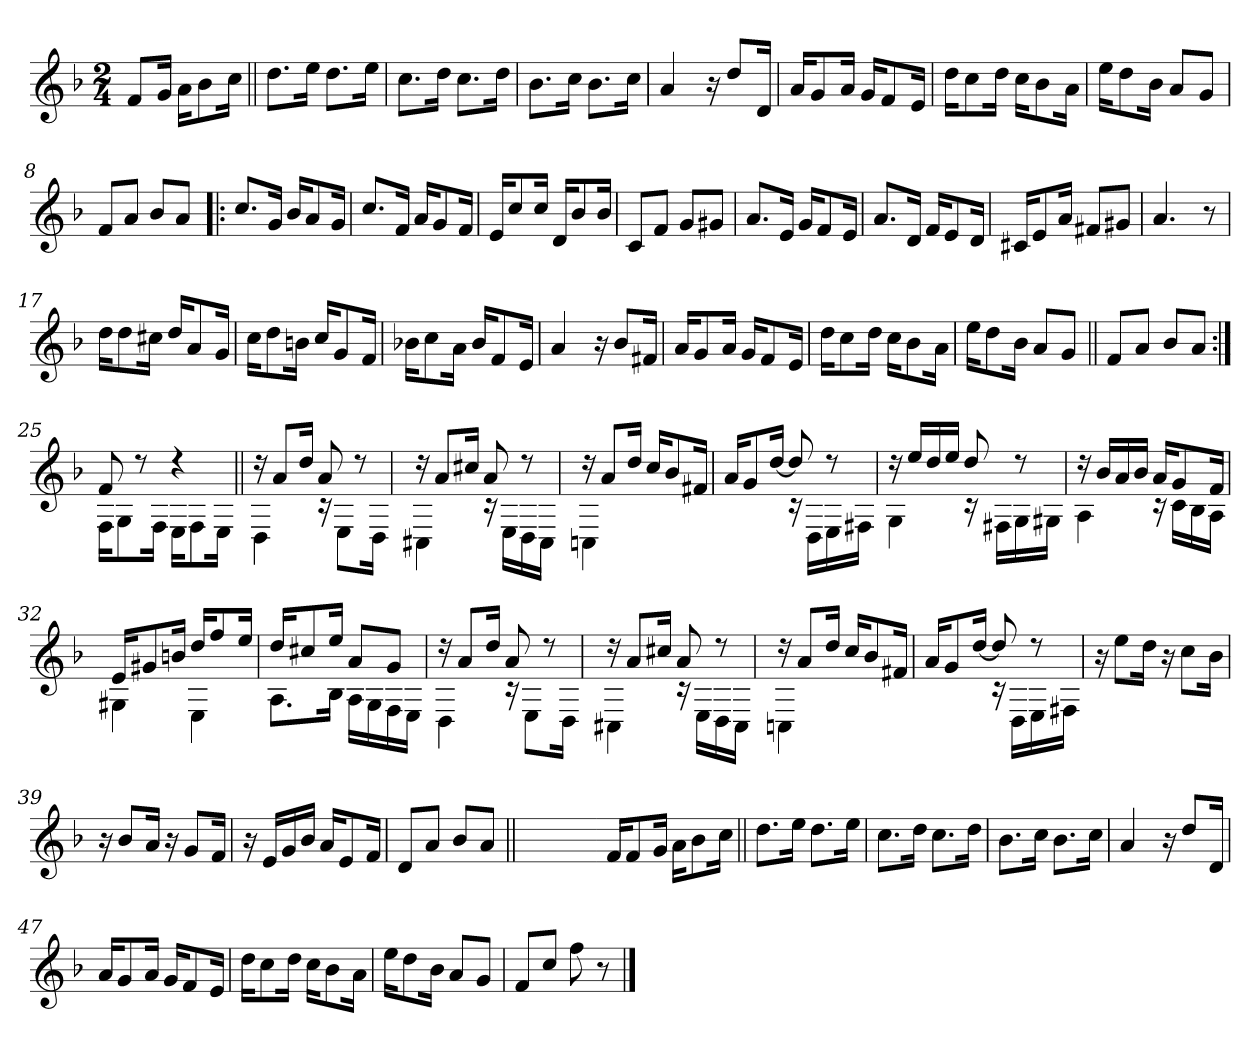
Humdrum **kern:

**kern
*part1
*staff1
*clefG2
*k[b-]
*F:
*M2/4
=
8f/L
16g/Jk
16a\KL
8b-\
16cc\Jk
=1||
8.dd\L
16ee\Jk
8.dd\L
16ee\Jk
=2
8.cc\L
16dd\Jk
8.cc\L
16dd\Jk
=3
8.b-\L
16cc\Jk
8.b-\L
16cc\Jk
=4
4a/
16r
8dd/L
16d/Jk
!!LO:LB:g=z
=5
16a/KL
8g/
16a/Jk
16g/KL
8f/
16e/Jk
=6
16dd\KL
8cc\
16dd\Jk
16cc\KL
8b-\
16a\Jk
=7
16ee\KL
8dd\
16b-\Jk
8a/L
8g/J
=8
8f/L
8a/J
8b-/L
8a/J
!!LO:LB:g=z
=9!|:
8.cc/L
16g/Jk
16b-/KL
8a/
16g/Jk
=10
8.cc/L
16f/Jk
16a/KL
8g/
16f/Jk
=11
16e/KL
8cc/
16cc/Jk
16d/KL
8b-/
16b-/Jk
=12
8c/L
8f/J
8g/L
8g#X/J
=13
8.a/L
16e/Jk
16g/KL
8f/
16e/Jk
!!LO:LB:g=z
=14
8.a/L
16d/Jk
16f/KL
8e/
16d/Jk
=15
16c#X/KL
8e/
16a/Jk
8f#X/L
8g#X/J
=16
4.a/
8r
=17
16dd\KL
8dd\
16cc#X\Jk
16dd/KL
8a/
16g/Jk
!!LO:LB:g=z
=18
16cc\KL
8dd\
16bn\Jk
16cc/KL
8g/
16f/Jk
=19
16b-X\KL
8cc\
16a\Jk
16b-/KL
8f/
16e/Jk
=20
4a/
16r
8b-/L
16f#X/Jk
=21
16a/KL
8g/
16a/Jk
16g/KL
8f/
16e/Jk
!!LO:LB:g=z
=22
16dd\KL
8cc\
16dd\Jk
16cc\KL
8b-\
16a\Jk
=23
16ee\KL
8dd\
16b-\Jk
8a/L
8g/J
=24||
8f/L
8a/J
8b-/L
8a/J
=25:|!
*^
8f/	16F!\KL
.	8G!\
8rdd	.
.	16F!\Jk
4rdd	16E!\KL
.	8F!\
.	16E!\Jk
!!LO:LB:g=z	!!
=26||	=26||
16rdd	4D!\
8a/L	.
16dd/Jk	.
8a/	16rc
.	8E!\L
8rdd	.
.	16D!\Jk
=27	=27
16rdd	4C#X!\
8a/L	.
16cc#X/Jk	.
8a/	16rc
.	16E!\LL
8rdd	16D!\
.	16C#!\JJ
=28	=28
16rdd	4Cn!\
8a/L	.
16dd/Jk	.
16cc/KL	4ryy
8b-/	.
16f#X/Jk	.
=29	=29
16a/KL	4ryy
8g/	.
[>16dd/Jk	.
8dd/]	16rc
.	16D!\LL
8rdd	16E!\
.	16F#X!\JJ
!!LO:LB:g=z	!!
=30	=30
16rdd	4G!\
16ee/LL	.
16dd/	.
16ee/JJ	.
8dd/	16rc
.	16F#X!\LL
8rdd	16G!\
.	16G#X!\JJ
=31	=31
16rdd	4A!\
16b-/LL	.
16a/	.
16b-/JJ	.
16a/KL	16rc
8g/	16c!\LL
.	16B-!\
16f/Jk	16A!\JJ
=32	=32
16e/KL	4G#X!\
8g#X/	.
16bn/Jk	.
16dd/KL	4E!\
8ff/	.
16ee/Jk	.
=33	=33
16dd/KL	8.A!\L
8cc#X/	.
16ee/Jk	16B-!\Jk
8a/L	16A!\LL
.	16G!\
8g/J	16F!\
.	16E!\JJ
!!LO:PB:g=z	!!
=34	=34
16rdd	4D!\
8a/L	.
16dd/Jk	.
8a/	16rc
.	8E!\L
8rdd	.
.	16D!\Jk
=35	=35
16rdd	4C#X!\
8a/L	.
16cc#X/Jk	.
8a/	16rc
.	16E!\LL
8rdd	16D!\
.	16C#!\JJ
=36	=36
16rdd	4Cn!\
8a/L	.
16dd/Jk	.
16cc/KL	4ryy
8b-/	.
16f#X/Jk	.
=37	=37
16a/KL	4ryy
8g/	.
[>16dd/Jk	.
8dd/]	16rc
.	16D!\LL
8rdd	16E!\
.	16F#X!\JJ
*v	*v
!!LO:LB:g=z
=38
16r
8ee\L
16dd\Jk
16r
8cc\L
16b-\Jk
=39
16r
8b-/L
16a/Jk
16r
8g/L
16f/Jk
=40
16r
16e/LL
16g/
16b-/JJ
16a/KL
8e/
16f/Jk
=41
8d/L
8a/J
8b-/L
8a/J
=41X1||
*stria0
2ryy
!!LO:LB:g=z
=42-
*stria5
16f/KL
8f/
16g/Jk
16a\KL
8b-\
16cc\Jk
=43||
8.dd\L
16ee\Jk
8.dd\L
16ee\Jk
=44
8.cc\L
16dd\Jk
8.cc\L
16dd\Jk
=45
8.b-\L
16cc\Jk
8.b-\L
16cc\Jk
=46
4a/
16r
8dd/L
16d/Jk
!!LO:LB:g=z
=47
16a/KL
8g/
16a/Jk
16g/KL
8f/
16e/Jk
=48
16dd\KL
8cc\
16dd\Jk
16cc\KL
8b-\
16a\Jk
=49
16ee\KL
8dd\
16b-\Jk
8a/L
8g/J
=50
8f/L
8cc/J
8ff\
8r
==
*-
